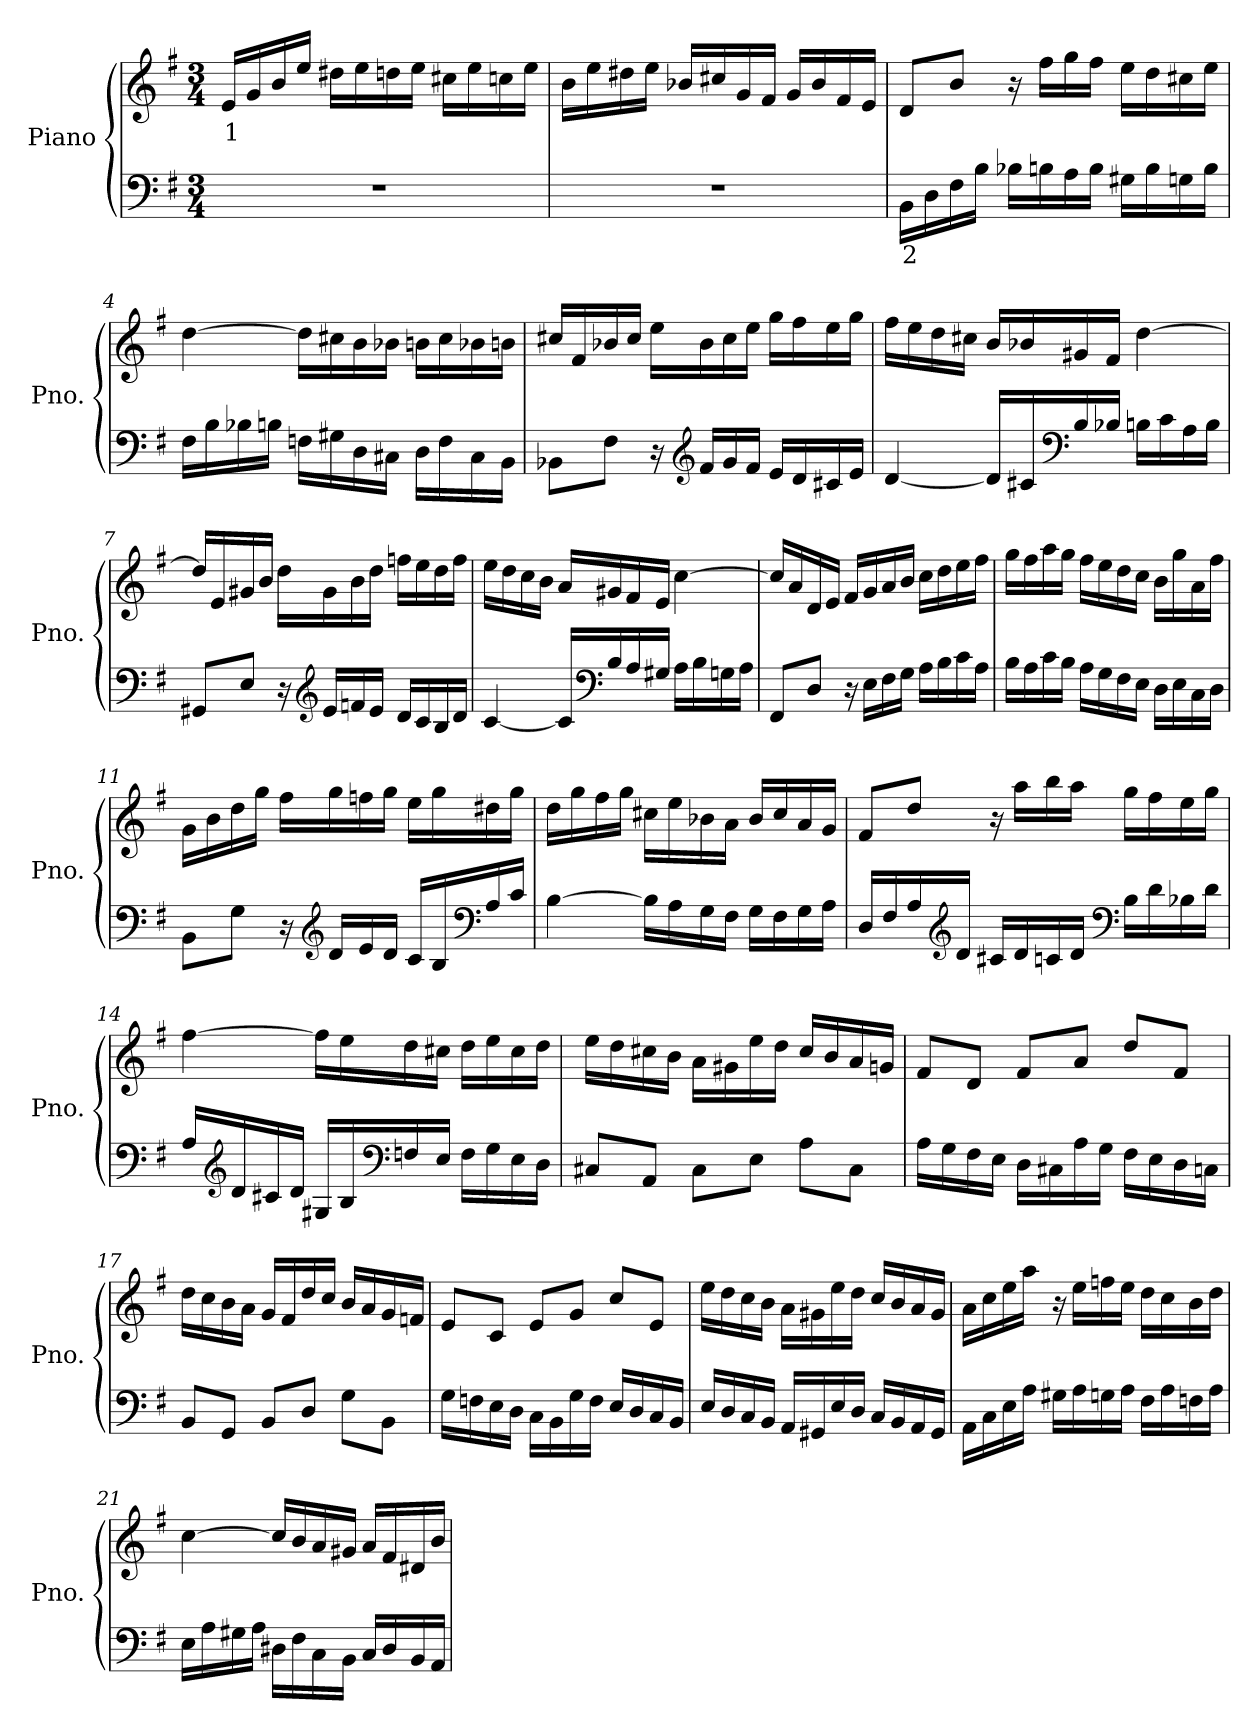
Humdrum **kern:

**kern	**text	**kern	**text
*part2	*part2	*part1	*part1
*staff2	*staff2	*staff1	*staff1
*I"Piano	*	*I"Piano	*
*I'Pno.	*	*I'Pno.	*
*clefF4	*	*clefG2	*
*k[f#]	*	*k[f#]	*
*M3/4	*	*M3/4	*
*MM102	*	*MM102	*
=1	=1	=1	=1
!	!	!	!LO:LY:b
2.r	.	16ei/LL	1
.	.	16gi/	.
.	.	16bi/	.
.	.	16eei/JJ	.
.	.	16dd#Xi\LL	.
.	.	16eei\	.
.	.	16ddni\	.
.	.	16eei\JJ	.
.	.	16cc#Xi\LL	.
.	.	16eei\	.
.	.	16ccni\	.
.	.	16eei\JJ	.
=2	=2	=2	=2
2.r	.	16bi\LL	.
.	.	16eei\	.
.	.	16dd#Xi\	.
.	.	16eei\JJ	.
.	.	16b-Xi/LL	.
.	.	16cc#Xi/	.
.	.	16gi/	.
.	.	16f#i/JJ	.
.	.	16gi/LL	.
.	.	16b-i/	.
.	.	16f#i/	.
.	.	16ei/JJ	.
=3	=3	=3	=3
!	!LO:LY:b	!	!
16BBj\LL	2	8di/L	.
16Dj\	.	.	.
16F#j\	.	8bi/J	.
16Bj\JJ	.	.	.
16B-Xj\LL	.	16r	.
16Bnj\	.	16ff#i\LL	.
16Aj\	.	16ggi\	.
16Bj\JJ	.	16ff#i\JJ	.
16G#Xj\LL	.	16eei\LL	.
16Bj\	.	16ddi\	.
16Gnj\	.	16cc#Xi\	.
16Bj\JJ	.	16eei\JJ	.
!!LO:LB:g=z
=4	=4	=4	=4
16F#j\LL	.	[4ddi\	.
16Bj\	.	.	.
16B-Xj\	.	.	.
16Bnj\JJ	.	.	.
16Fnj\LL	.	16ddi\LL]	.
16G#Xj\	.	16cc#Xi\	.
16Dj\	.	16bi\	.
16C#Xj\JJ	.	16b-Xi\JJ	.
16Dj\LL	.	16bni\LL	.
16Fj\	.	16cc#i\	.
16C#j\	.	16b-Xi\	.
16BBj\JJ	.	16bni\JJ	.
=5	=5	=5	=5
8BB-Xj\L	.	16cc#Xi/LL	.
.	.	16f#i/	.
8F#j\J	.	16b-Xi/	.
.	.	16cc#i/JJ	.
16r	.	16eei\LL	.
*clefG2	*	*	*
16f#j/LL	.	16b-i\	.
16gj/	.	16cc#i\	.
16f#j/JJ	.	16eei\JJ	.
16ej/LL	.	16ggi\LL	.
16dj/	.	16ff#i\	.
16c#Xj/	.	16eei\	.
16ej/JJ	.	16ggi\JJ	.
!!LO:LB:g=z
=6	=6	=6	=6
[4dj/	.	16ff#i\LL	.
.	.	16eei\	.
.	.	16ddi\	.
.	.	16cc#Xi\JJ	.
16dj/LL]	.	16bi/LL	.
16c#Xj/	.	16b-Xi/	.
*clefF4	*	*	*
16Bj/	.	16g#Xi/	.
16B-Xj/JJ	.	16f#i/JJ	.
16Bnj\LL	.	[4ddi\	.
16c#j\	.	.	.
16Aj\	.	.	.
16Bj\JJ	.	.	.
=7	=7	=7	=7
8GG#Xj/L	.	16ddi/LL]	.
.	.	16ei/	.
8Ej/J	.	16g#Xi/	.
.	.	16bi/JJ	.
16r	.	16ddi\LL	.
*clefG2	*	*	*
16ej/LL	.	16g#i\	.
16fnj/	.	16bi\	.
16ej/JJ	.	16ddi\JJ	.
16dj/LL	.	16ffni\LL	.
16cj/	.	16eei\	.
16Bj/	.	16ddi\	.
16dj/JJ	.	16ffi\JJ	.
!!LO:LB:g=z
=8	=8	=8	=8
[4cj/	.	16eei\LL	.
.	.	16ddi\	.
.	.	16cci\	.
.	.	16bi\JJ	.
16cj/LL]	.	16ai/LL	.
*clefF4	*	*	*
16Bj/	.	16g#Xi/	.
16Aj/	.	16f#i/	.
16G#Xj/JJ	.	16ei/JJ	.
16Aj\LL	.	[4cci\	.
16Bj\	.	.	.
16Gnj\	.	.	.
16Aj\JJ	.	.	.
!!LO:LB:g=z
=9	=9	=9	=9
8FF#j/L	.	16cci/LL]	.
.	.	16ai/	.
8Dj/J	.	16di/	.
.	.	16ei/JJ	.
16r	.	16f#i/LL	.
16Ej\LL	.	16gi/	.
16F#j\	.	16ai/	.
16Gj\JJ	.	16bi/JJ	.
16Aj\LL	.	16cci\LL	.
16Bj\	.	16ddi\	.
16cj\	.	16eei\	.
16Aj\JJ	.	16ff#i\JJ	.
=10	=10	=10	=10
16Bj\LL	.	16ggi\LL	.
16Aj\	.	16ff#i\	.
16cj\	.	16aai\	.
16Bj\JJ	.	16ggi\JJ	.
16Aj\LL	.	16ff#i\LL	.
16Gj\	.	16eei\	.
16F#j\	.	16ddi\	.
16Ej\JJ	.	16cci\JJ	.
16Dj\LL	.	16bi\LL	.
16Ej\	.	16ggi\	.
16Cj\	.	16ai\	.
16Dj\JJ	.	16ff#i\JJ	.
=11	=11	=11	=11
8BBj\L	.	16gi\LL	.
.	.	16bi\	.
8Gj\J	.	16ddi\	.
.	.	16ggi\JJ	.
16r	.	16ff#i\LL	.
*clefG2	*	*	*
16dj/LL	.	16ggi\	.
16ej/	.	16ffni\	.
16dj/JJ	.	16ggi\JJ	.
16cj/LL	.	16eei\LL	.
16Bj/	.	16ggi\	.
*clefF4	*	*	*
16Aj/	.	16dd#Xi\	.
16cj/JJ	.	16ggi\JJ	.
!!LO:PB:g=z
=12	=12	=12	=12
[4Bj\	.	16ddi\LL	.
.	.	16ggi\	.
.	.	16ff#i\	.
.	.	16ggi\JJ	.
16Bj\LL]	.	16cc#Xi\LL	.
16Aj\	.	16eei\	.
16Gj\	.	16b-Xi\	.
16F#j\JJ	.	16ai\JJ	.
16Gj\LL	.	16b-i/LL	.
16F#j\	.	16cc#i/	.
16Gj\	.	16ai/	.
16Aj\JJ	.	16gi/JJ	.
=13	=13	=13	=13
16Dj/LL	.	8f#i/L	.
16F#j/	.	.	.
16Aj/	.	8ddi/J	.
*clefG2	*	*	*
16dj/JJ	.	.	.
16c#Xj/LL	.	16r	.
16dj/	.	16aai\LL	.
16cnj/	.	16bbi\	.
16dj/JJ	.	16aai\JJ	.
*clefF4	*	*	*
16Bj\LL	.	16ggi\LL	.
16dj\	.	16ff#i\	.
16B-Xj\	.	16eei\	.
16dj\JJ	.	16ggi\JJ	.
!!LO:LB:g=z
=14	=14	=14	=14
16Aj/LL	.	[4ff#i\	.
*clefG2	*	*	*
16dj/	.	.	.
16c#Xj/	.	.	.
16dj/JJ	.	.	.
16G#Xj/LL	.	16ff#i\LL]	.
16Bj/	.	16eei\	.
*clefF4	*	*	*
16Fnj/	.	16ddi\	.
16Ej/JJ	.	16cc#Xi\JJ	.
16Fj\LL	.	16ddi\LL	.
16G#j\	.	16eei\	.
16Ej\	.	16cc#i\	.
16Dj\JJ	.	16ddi\JJ	.
=15	=15	=15	=15
8C#Xj/L	.	16eei\LL	.
.	.	16ddi\	.
8AAj/J	.	16cc#Xi\	.
.	.	16bi\JJ	.
8C#j\L	.	16ai\LL	.
.	.	16g#Xi\	.
8Ej\J	.	16eei\	.
.	.	16ddi\JJ	.
8Aj\L	.	16cc#i/LL	.
.	.	16bi/	.
8C#j\J	.	16ai/	.
.	.	16gni/JJ	.
!!LO:LB:g=z
=16	=16	=16	=16
16Aj\LL	.	8f#i/L	.
16Gj\	.	.	.
16F#j\	.	8di/J	.
16Ej\JJ	.	.	.
16Dj\LL	.	8f#i/L	.
16C#Xj\	.	.	.
16Aj\	.	8ai/J	.
16Gj\JJ	.	.	.
16F#j\LL	.	8ddi/L	.
16Ej\	.	.	.
16Dj\	.	8f#i/J	.
16Cnj\JJ	.	.	.
!!LO:PB:g=z
=17	=17	=17	=17
8BBj/L	.	16ddi\LL	.
.	.	16cci\	.
8GGj/J	.	16bi\	.
.	.	16ai\JJ	.
8BBj/L	.	16gi/LL	.
.	.	16f#i/	.
8Dj/J	.	16ddi/	.
.	.	16cci/JJ	.
8Gj\L	.	16bi/LL	.
.	.	16ai/	.
8BBj\J	.	16gi/	.
.	.	16fni/JJ	.
=18	=18	=18	=18
16Gj\LL	.	8ei/L	.
16Fnj\	.	.	.
16Ej\	.	8ci/J	.
16Dj\JJ	.	.	.
16Cj\LL	.	8ei/L	.
16BBj\	.	.	.
16Gj\	.	8gi/J	.
16Fj\JJ	.	.	.
16Ej/LL	.	8cci/L	.
16Dj/	.	.	.
16Cj/	.	8ei/J	.
16BBj/JJ	.	.	.
=19	=19	=19	=19
16Ej/LL	.	16eei\LL	.
16Dj/	.	16ddi\	.
16Cj/	.	16cci\	.
16BBj/JJ	.	16bi\JJ	.
16AAj/LL	.	16ai\LL	.
16GG#Xj/	.	16g#Xi\	.
16Ej/	.	16eei\	.
16Dj/JJ	.	16ddi\JJ	.
16Cj/LL	.	16cci/LL	.
16BBj/	.	16bi/	.
16AAj/	.	16ai/	.
16GG#j/JJ	.	16g#i/JJ	.
!!LO:LB:g=z
=20	=20	=20	=20
16AAj\LL	.	16ai\LL	.
16Cj\	.	16cci\	.
16Ej\	.	16eei\	.
16Aj\JJ	.	16aai\JJ	.
16G#Xj\LL	.	16r	.
16Aj\	.	16eei\LL	.
16Gnj\	.	16ffni\	.
16Aj\JJ	.	16eei\JJ	.
16F#j\LL	.	16ddi\LL	.
16Aj\	.	16cci\	.
16Fnj\	.	16bi\	.
16Aj\JJ	.	16ddi\JJ	.
=21	=21	=21	=21
16Ej\LL	.	[4cci\	.
16Aj\	.	.	.
16G#Xj\	.	.	.
16Aj\JJ	.	.	.
16D#Xj\LL	.	16cci/LL]	.
16F#j\	.	16bi/	.
16Cj\	.	16ai/	.
16BBj\JJ	.	16g#Xi/JJ	.
16Cj/LL	.	16ai/LL	.
16D#j/	.	16f#i/	.
16BBj/	.	16d#Xi/	.
16AAj/JJ	.	16bi/JJ	.
=	=	=	=
*-	*-	*-	*-
